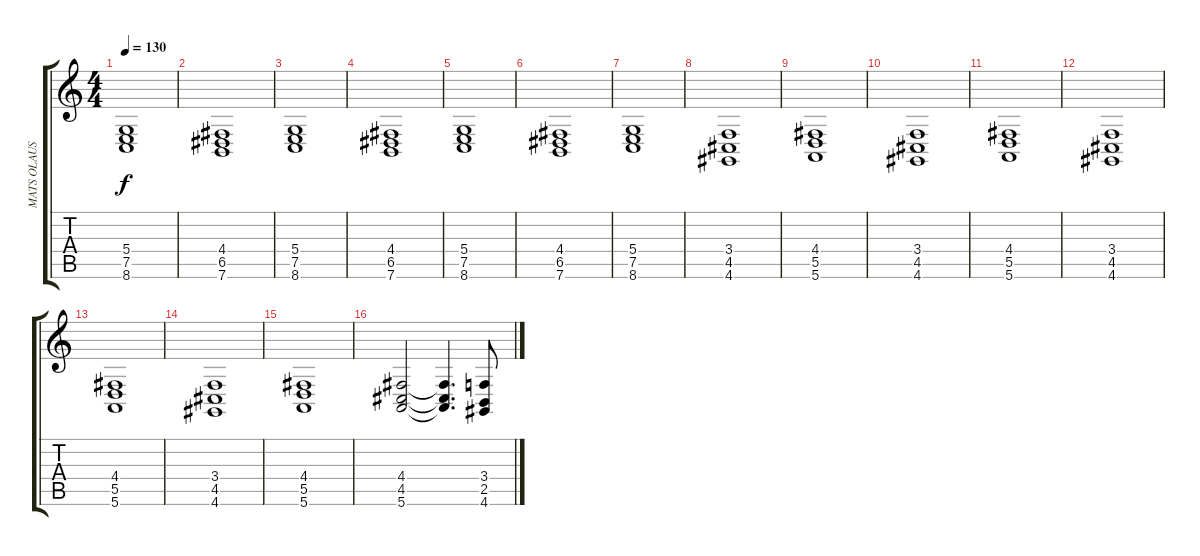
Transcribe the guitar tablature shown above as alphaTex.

\track ("MATS OLAUSSON" "MATS OLAUS") {instrument harpsichord}
\staff {score tabs}
\tuning (E4 B3 G3 D3 A2 E2) {hide}
\ts (4 4)
\tempo 130
\clef g2
\ks c
(5.4 7.5 8.6).1{dy f} |
(4.4 6.5 7.6).1 |
(5.4 7.5 8.6).1 |
(4.4 6.5 7.6).1 |
(5.4 7.5 8.6).1 |
(4.4 6.5 7.6).1 |
(5.4 7.5 8.6).1 |
(3.4 4.5 4.6).1 |
(4.4 5.5 5.6).1 |
(3.4 4.5 4.6).1 |
(4.4 5.5 5.6).1 |
(3.4 4.5 4.6).1 |
(4.4 5.5 5.6).1 |
(3.4 4.5 4.6).1 |
(4.4 5.5 5.6).1 |
(4.4 4.5 5.6).2 (4.4{t} 4.5{t} 5.6{t}).4{d} (3.4 2.5 4.6).8
